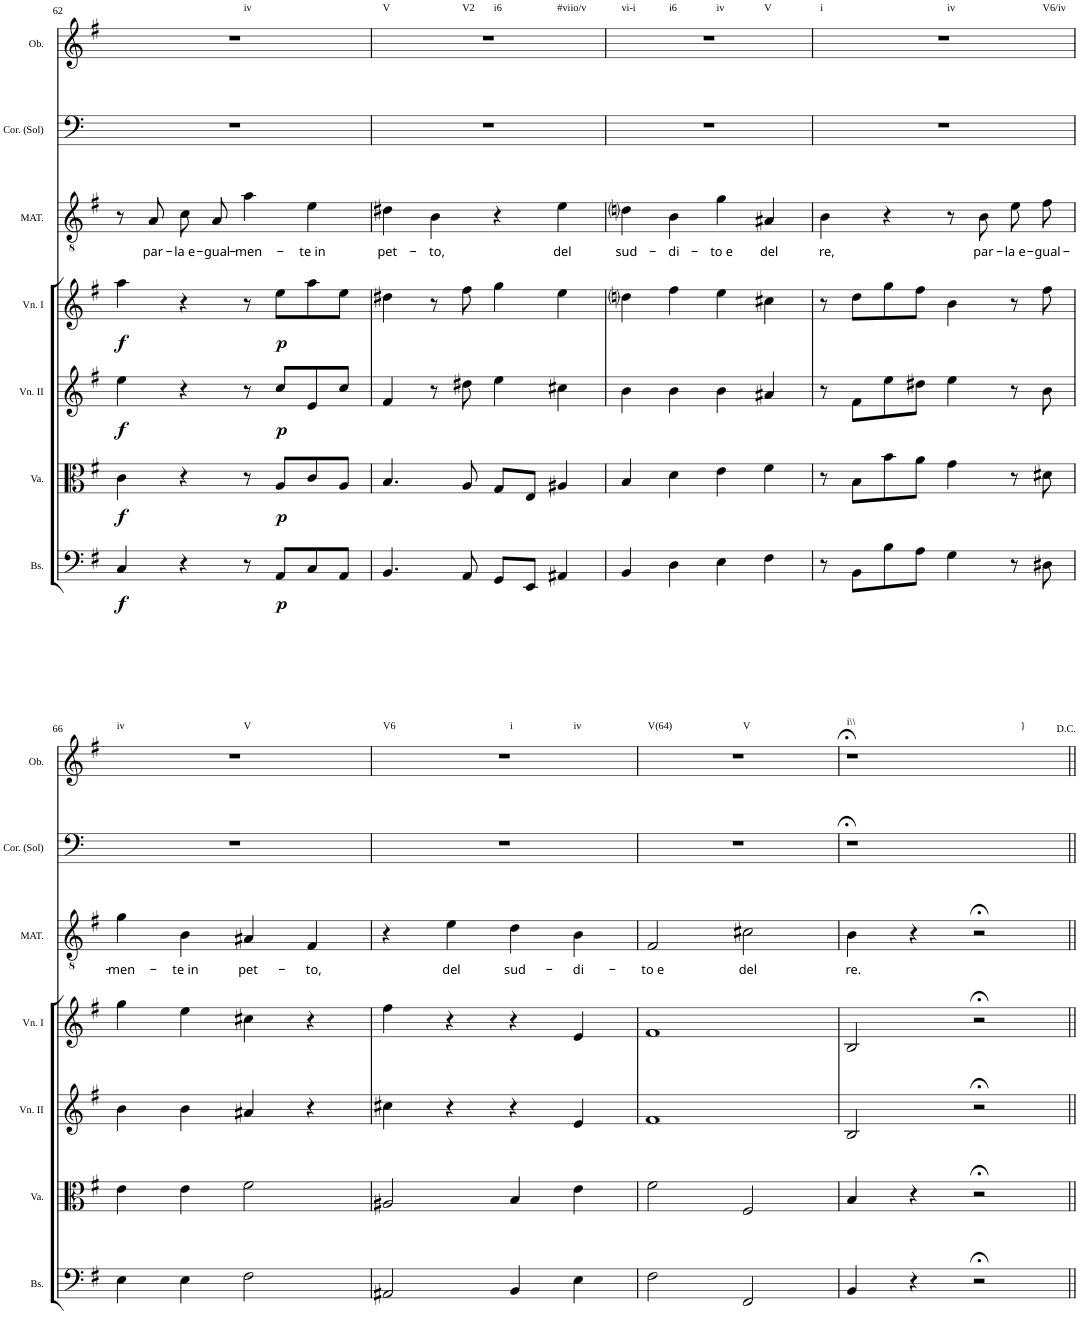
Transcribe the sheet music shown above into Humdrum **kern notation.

**kern	**dynam	**kern	**dynam	**kern	**dynam	**kern	**dynam	**kern	**text	**kern	**kern	**harte
*part7	*part7	*part6	*part6	*part5	*part5	*part4	*part4	*part3	*part3	*part2	*part1	*part1
*staff7	*staff7	*staff6	*staff6	*staff5	*staff5	*staff4	*staff4	*staff3	*staff3	*staff2	*staff1	*
*I"Basso	*	*I"Viola	*	*I"Violino II	*	*I"Violino I	*	*I"MATUSIO	*	*I"Corni in Sol	*I"Oboi	*
*I'Bs.	*	*I'Va.	*	*I'Vn. II	*	*I'Vn. I	*	*I'MAT.	*	*I'Cor. (Sol)	*I'Ob.	*
!!LO:PB:g=z
*clefF4	*	*clefC3	*	*clefG2	*	*clefG2	*	*clefGv2	*	*clefF4	*clefG2	*
*	*	*	*	*	*	*	*	*	*	*Trd3c5	*	*
*k[f#]	*	*k[f#]	*	*k[f#]	*	*k[f#]	*	*k[f#]	*	*k[]	*k[f#]	*
*G:	*	*G:	*	*G:	*	*G:	*	*G:	*	*	*G:	*
*M2/4	*	*M2/4	*	*M2/4	*	*M2/4	*	*M2/4	*	*M2/4	*M2/4	*
=62	=62	=62	=62	=62	=62	=62	=62	=62	=62	=62	=62	=62
!	!LO:DY:b	!	!LO:DY:b	!	!LO:DY:b	!	!LO:DY:b	!	!	!	!	!LO:H:kt=iv
4C/	f	4c\	f	4ee\	f	4aa\	f	8r	.	2r	2r	N
!	!	!	!	!	!	!	!	!	!LO:LY:b	!	!	!
.	.	.	.	.	.	.	.	8A/	par-	.	.	.
!	!	!	!	!	!	!	!	!	!LO:LY:b	!	!	!
4r	.	4r	.	4r	.	4r	.	8c\	la e-	.	.	.
!	!	!	!	!	!	!	!	!	!LO:LY:b	!	!	!
.	.	.	.	.	.	.	.	8A/	-gual-	.	.	.
!	!	!	!	!	!	!	!	!	!LO:LY:b	!	!	!
8r	.	8r	.	8r	.	8r	.	4a\	-men-	2ryy	2ryy	.
!	!LO:DY:b	!	!LO:DY:b	!	!LO:DY:b	!	!LO:DY:b	!	!	!	!	!
8AA/L	p	8A/L	p	8cc/L	p	8ee\L	p	.	.	.	.	.
!	!	!	!	!	!	!	!	!	!LO:LY:b	!	!	!
8C/	.	8c/	.	8e/	.	8aa\	.	4e\	te in	.	.	.
8AA/J	.	8A/J	.	8cc/J	.	8ee\J	.	.	.	.	.	.
=63	=63	=63	=63	=63	=63	=63	=63	=63	=63	=63	=63	=63
!	!	!	!	!	!	!	!	!	!LO:LY:b	!	!	!LO:H:n=1:kt=V
!	!	!	!	!	!	!	!	!	!	!	!	!LO:H:n=2:kt=V2
!	!	!	!	!	!	!	!	!	!	!	!	!LO:H:n=3:kt=i6
!	!	!	!	!	!	!	!	!	!	!	!	!LO:H:n=4:kt=#viio/v
4.BB/	.	4.B/	.	4f#/	.	4dd#X\	.	4d#X\	pet-	2r	2r	N N N N
!	!	!	!	!	!	!	!	!	!LO:LY:b	!	!	!
.	.	.	.	8r	.	8r	.	4B\	-to,	.	.	.
8AA/	.	8A/	.	8dd#X\	.	8ff#\	.	.	.	.	.	.
8GG/L	.	8G/L	.	4ee\	.	4gg\	.	4r	.	2ryy	2ryy	.
8EE/J	.	8E/J	.	.	.	.	.	.	.	.	.	.
!	!	!	!	!	!	!	!	!	!LO:LY:b	!	!	!
4AA#X/	.	4A#X/	.	4cc#X\	.	4ee\	.	4e\	del	.	.	.
=64	=64	=64	=64	=64	=64	=64	=64	=64	=64	=64	=64	=64
!	!	!	!	!	!	!	!	!	!LO:LY:b	!	!	!LO:H:n=1:kt=vi-i
!	!	!	!	!	!	!	!	!	!	!	!	!LO:H:n=2:kt=i6
!	!	!	!	!	!	!	!	!	!	!	!	!LO:H:n=3:kt=iv
!	!	!	!	!	!	!	!	!	!	!	!	!LO:H:n=4:kt=V
4BB/	.	4B/	.	4b\	.	4ddni\	.	4dni\	sud-	2r	2r	N N N N
!	!	!	!	!	!	!	!	!	!LO:LY:b	!	!	!
4D\	.	4d\	.	4b\	.	4ff#\	.	4B\	-di-	.	.	.
!	!	!	!	!	!	!	!	!	!LO:LY:b	!	!	!
4E\	.	4e\	.	4b\	.	4ee\	.	4g\	to e	2ryy	2ryy	.
!	!	!	!	!	!	!	!	!	!LO:LY:b	!	!	!
4F#\	.	4f#\	.	4a#X/	.	4cc#X\	.	4A#X/	del	.	.	.
=65	=65	=65	=65	=65	=65	=65	=65	=65	=65	=65	=65	=65
!	!	!	!	!	!	!	!	!	!LO:LY:b	!	!	!LO:H:n=1:kt=i
!	!	!	!	!	!	!	!	!	!	!	!	!LO:H:n=2:kt=iv
!	!	!	!	!	!	!	!	!	!	!	!	!LO:H:n=3:kt=V6/iv
8r	.	8r	.	8r	.	8r	.	4B\	re,	2r	2r	N N N
8BB\L	.	8B\L	.	8f#\L	.	8dd\L	.	.	.	.	.	.
8B\	.	8b\	.	8ee\	.	8gg\	.	4r	.	.	.	.
8A\J	.	8a\J	.	8dd#X\J	.	8ff#\J	.	.	.	.	.	.
4G\	.	4g\	.	4ee\	.	4b\	.	8r	.	2ryy	2ryy	.
!	!	!	!	!	!	!	!	!	!LO:LY:b	!	!	!
.	.	.	.	.	.	.	.	8B\	par-	.	.	.
!	!	!	!	!	!	!	!	!	!LO:LY:b	!	!	!
8r	.	8r	.	8r	.	8r	.	8e\	la e-	.	.	.
!	!	!	!	!	!	!	!	!	!LO:LY:b	!	!	!
8D#X\	.	8d#X\	.	8b\	.	8ff#\	.	8f#\	-gual-	.	.	.
!!LO:LB:g=z
=66	=66	=66	=66	=66	=66	=66	=66	=66	=66	=66	=66	=66
!	!	!	!	!	!	!	!	!	!LO:LY:b	!	!	!LO:H:n=1:kt=iv
!	!	!	!	!	!	!	!	!	!	!	!	!LO:H:n=2:kt=V
4E\	.	4e\	.	4b\	.	4gg\	.	4g\	-men-	2r	2r	N N
!	!	!	!	!	!	!	!	!	!LO:LY:b	!	!	!
4E\	.	4e\	.	4b\	.	4ee\	.	4B\	te in	.	.	.
!	!	!	!	!	!	!	!	!	!LO:LY:b	!	!	!
2F#\	.	2f#\	.	4a#X/	.	4cc#X\	.	4A#X/	pet-	2ryy	2ryy	.
!	!	!	!	!	!	!	!	!	!LO:LY:b	!	!	!
.	.	.	.	4r	.	4r	.	4F#/	-to,	.	.	.
=67	=67	=67	=67	=67	=67	=67	=67	=67	=67	=67	=67	=67
!	!	!	!	!	!	!	!	!	!	!	!	!LO:H:n=1:kt=V6
!	!	!	!	!	!	!	!	!	!	!	!	!LO:H:n=2:kt=i
!	!	!	!	!	!	!	!	!	!	!	!	!LO:H:n=3:kt=iv
2AA#X/	.	2A#X/	.	4cc#X\	.	4ff#\	.	4r	.	2r	2r	N N N
!	!	!	!	!	!	!	!	!	!LO:LY:b	!	!	!
.	.	.	.	4r	.	4r	.	4e\	del	.	.	.
!	!	!	!	!	!	!	!	!	!LO:LY:b	!	!	!
4BB/	.	4B/	.	4r	.	4r	.	4d\	sud-	2ryy	2ryy	.
!	!	!	!	!	!	!	!	!	!LO:LY:b	!	!	!
4E\	.	4e\	.	4e/	.	4e/	.	4B\	-di-	.	.	.
=68	=68	=68	=68	=68	=68	=68	=68	=68	=68	=68	=68	=68
!	!	!	!	!	!	!	!	!	!LO:LY:b	!	!	!LO:H:n=1:kt=V(64)
!	!	!	!	!	!	!	!	!	!	!	!	!LO:H:n=2:kt=V
2F#\	.	2f#\	.	[2f#	.	[2f#	.	2F#/	to e	2r	2r	N N
!	!	!	!	!	!	!	!	!	!LO:LY:b	!	!	!
2FF#/	.	2F#/	.	2ryy	.	2ryy	.	2c#X\	del	2ryy	2ryy	.
=69	=69	=69	=69	=69	=69	=69	=69	=69	=69	=69	=69	=69
!	!	!	!	!	!	!	!	!	!LO:LY:b	!	!	!LO:H:n=1:kt=i\\
!	!	!	!	!	!	!	!	!	!	!	!	!LO:H:n=2:kt=}
4BB/	.	4B/	.	2B/	.	2B/	.	4B\	re.	2r	2r	N N
4r	.	4r	.	.	.	.	.	4r	.	.	.	.
2r;<	.	2r;<	.	2f#]	.	2f#]	.	2r;<	.	1ryy	2ryy	.
2ryy	.	2ryy	.	2r;<	.	2r;<	.	2ryy	.	.	2ryy	.
=||	=||	=||	=||	=||	=||	=||	=||	=||	=||	=||	=||	=||
*-	*-	*-	*-	*-	*-	*-	*-	*-	*-	*-	*-	*-
